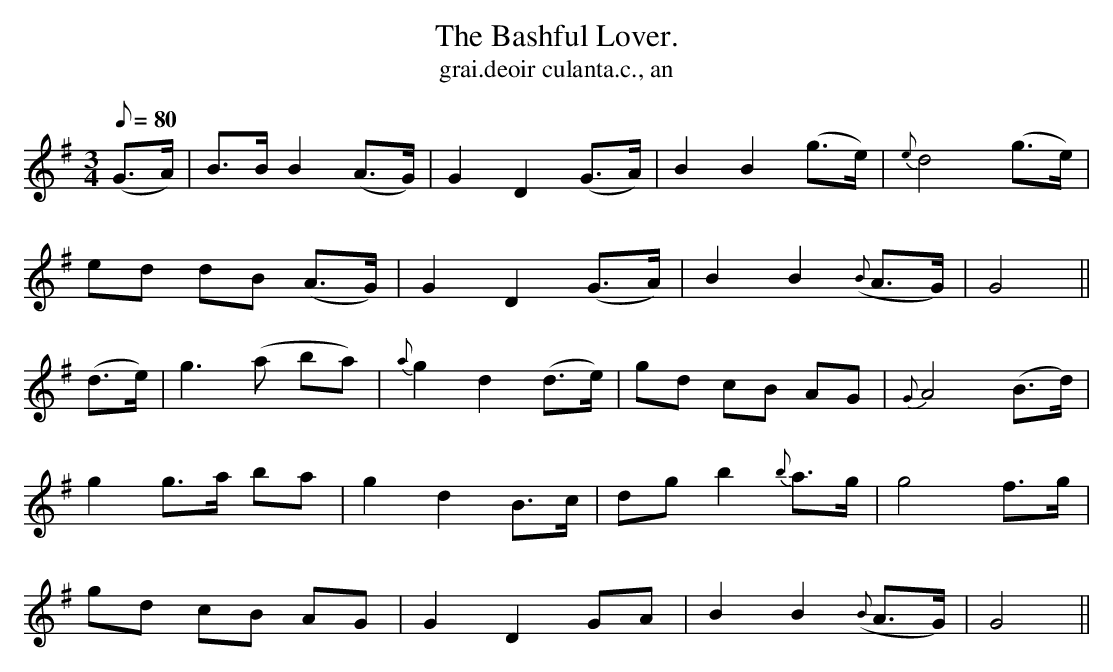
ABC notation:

X:1
T: Bashful Lover., The
T: grai.deoir culanta.c., an
M: 3/4
L: 1/8
Q: 80
K: G
(G>A) | B>B B2 (A>G) | G2 D2 (G>A) | B2 B2 (g>e) | {e}d4 (g>e) |
ed dB (A>G) | G2 D2 (G>A) | B2 B2 ({B}A>G) | G4 ||
(d>e) | g3 (a ba) | {a}g2 d2 (d>e) | gd cB AG | {G}A4 (B>d) |
g2 g>a ba | g2 d2 B>c | dg b2 {b}a>g | g4 f>g |
gd cB AG | G2 D2 GA | B2 B2 ({B}A>G) | G4 ||
